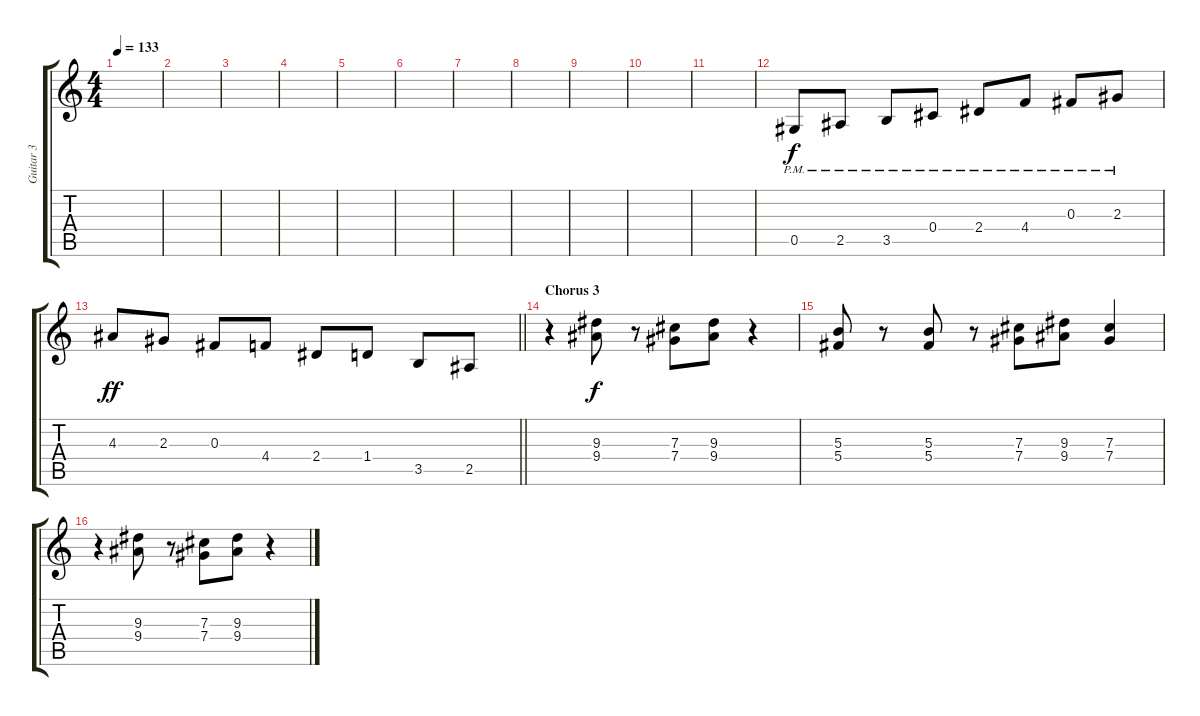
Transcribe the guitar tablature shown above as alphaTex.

\track ("Guitar 3" "Guitar 3") {instrument distortionguitar}
\staff {score tabs}
\tuning (Eb4 Bb3 Gb3 Db3 Ab2 Eb2) {hide}
\ts (4 4)
\tempo 133
\clef g2
\ks c
|
|
|
|
|
|
|
|
|
|
|
0.5{pm}.8{dy f} 2.5{pm}.8 3.5{pm}.8 0.4{pm}.8 2.4{pm}.8 4.4{pm}.8 0.3{pm}.8 2.3{pm}.8 |
\barLineRight lightlight
4.3.8{dy ff} 2.3.8 0.3.8 4.4.8 2.4.8 1.4.8 3.5.8 2.5.8 |
\section ("" "Chorus 3")
r.4 (9.3 9.4).8{dy f} r.8 (7.3 7.4).8 (9.3 9.4).8 r.4 |
(5.3 5.4).8 r.8 (5.3 5.4).8 r.8 (7.3 7.4).8 (9.3 9.4).8 (7.3 7.4).4 |
r.4 (9.3 9.4).8 r.8 (7.3 7.4).8 (9.3 9.4).8 r.4
